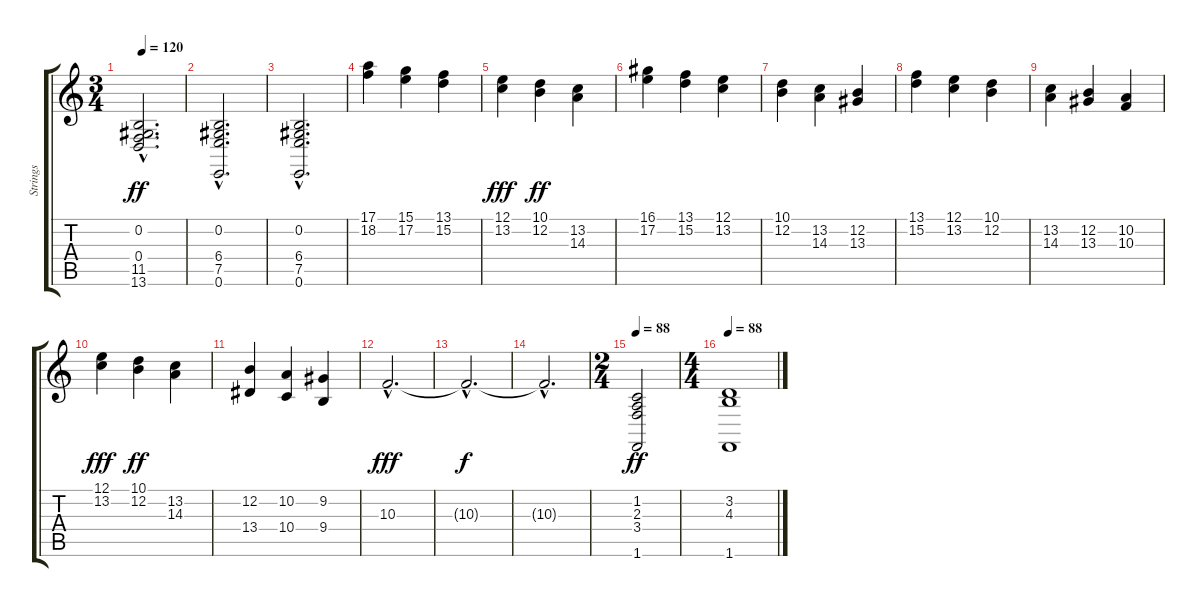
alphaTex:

\track ("Strings" "Strings") {instrument stringensemble1}
\staff {score tabs}
\tuning (E4 B3 G3 D3 A2 E2) {hide}
\ts (3 4)
\tempo 120
\clef g2
\ks c
(0.2{hac} 0.4{hac} 11.5{hac} 13.6{hac}).2{d dy ff} |
(0.2{hac} 6.4{hac} 7.5{hac} 0.6{hac}).2{d} |
(0.2{hac} 6.4{hac} 7.5{hac} 0.6{hac}).2{d} |
(17.1 18.2).4 (15.1 17.2).4 (13.1 15.2).4 |
(12.1 13.2).4{dy fff} (10.1 12.2).4{dy ff} (13.2 14.3).4 |
(16.1 17.2).4 (13.1 15.2).4 (12.1 13.2).4 |
(10.1 12.2).4 (13.2 14.3).4 (12.2 13.3).4 |
(13.1 15.2).4 (12.1 13.2).4 (10.1 12.2).4 |
(13.2 14.3).4 (12.2 13.3).4 (10.2 10.3).4 |
(12.1 13.2).4{dy fff} (10.1 12.2).4{dy ff} (13.2 14.3).4 |
(12.2 13.4).4 (10.2 10.4).4 (9.2 9.4).4 |
10.3{hac}.2{d dy fff} |
10.3{hac t}.2{d dy f} |
10.3{hac t}.2{d} |
\ts (2 4)
\tempo 88
(1.2 2.3 3.4 1.6).2{dy ff} |
\ts (4 4)
\tempo 88
(3.2 4.3 1.6).1
